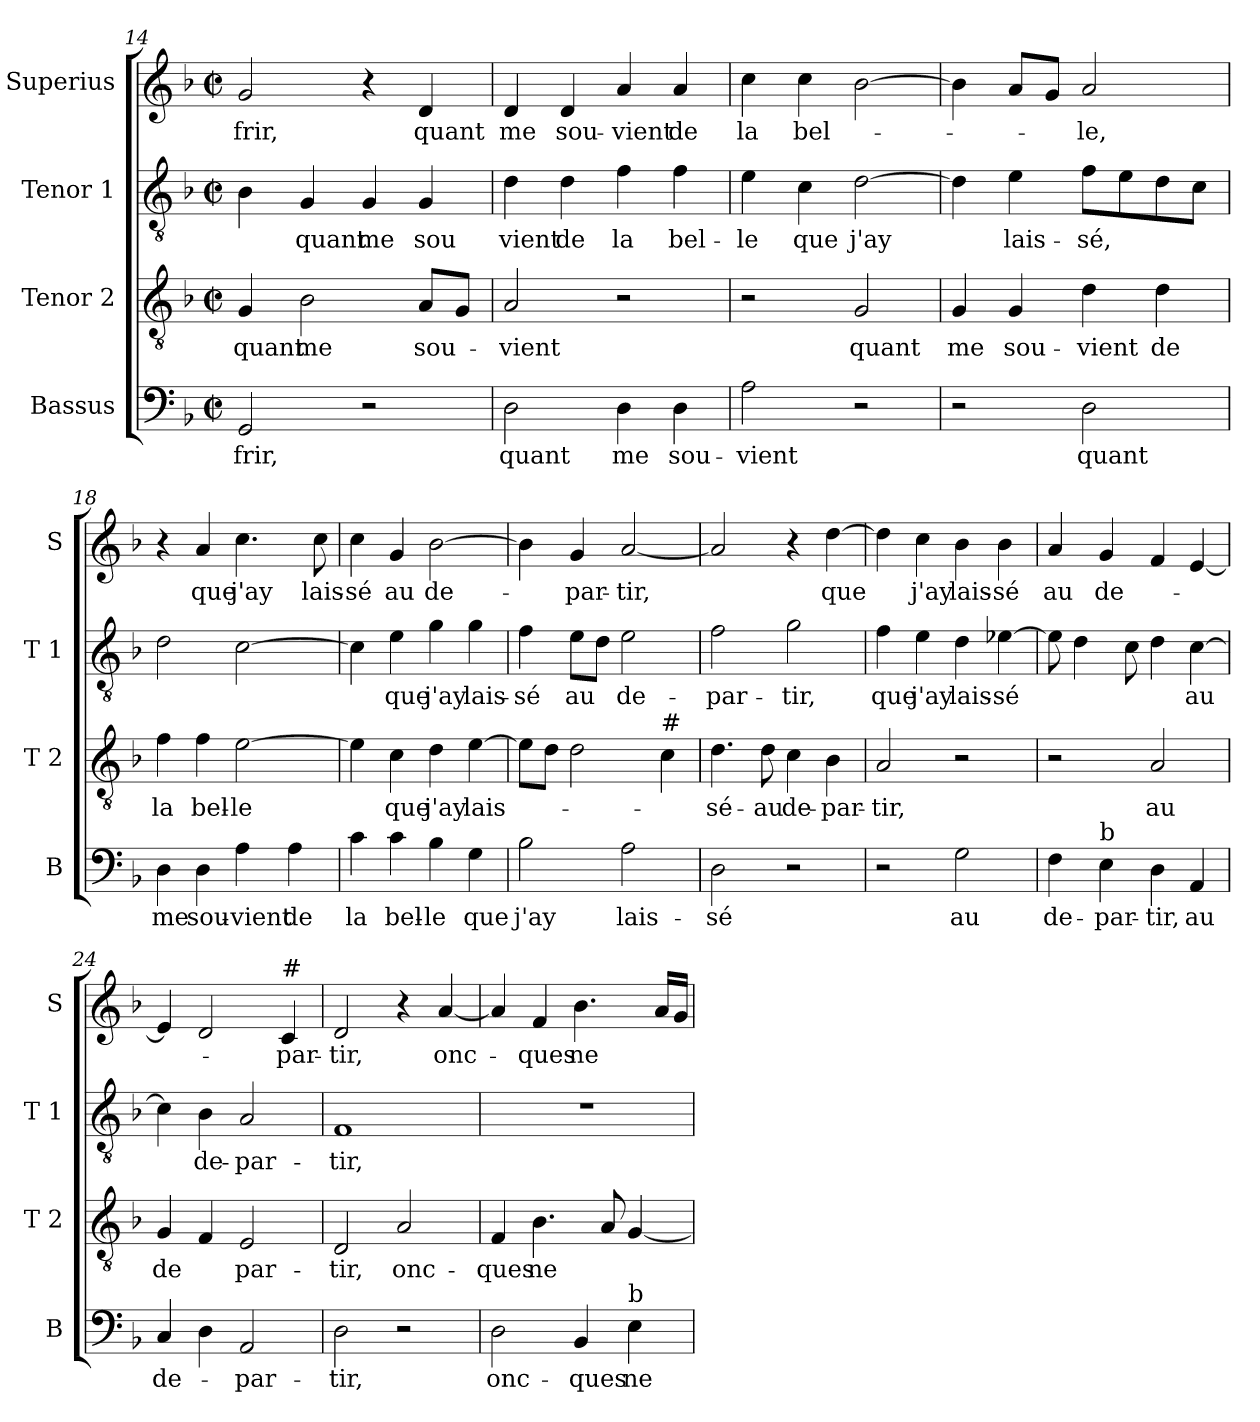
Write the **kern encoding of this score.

**kern	**text	**kern	**text	**kern	**text	**kern	**text
*part4	*part4	*part3	*part3	*part2	*part2	*part1	*part1
*staff4	*staff4	*staff3	*staff3	*staff2	*staff2	*staff1	*staff1
*I"Bassus	*	*I"Tenor 2	*	*I"Tenor 1	*	*I"Superius	*
*I'B	*	*I'T 2	*	*I'T 1	*	*I'S	*
*clefF4	*	*clefGv2	*	*clefGv2	*	*clefG2	*
*k[b-]	*	*k[b-]	*	*k[b-]	*	*k[b-]	*
*F:	*	*F:	*	*F:	*	*F:	*
*M2/2	*	*M2/2	*	*M2/2	*	*M2/2	*
*met(c|)	*	*met(c|)	*	*met(c|)	*	*met(c|)	*
=14	=14	=14	=14	=14	=14	=14	=14
!	!LO:LY:b	!	!LO:LY:b	!	!	!	!LO:LY:b
2GG/	-frir,	4G/	quant	4B-\	.	2g/	-frir,
!	!	!	!LO:LY:b	!	!LO:LY:b	!	!
.	.	2B-\	me	4G/	quant	.	.
!	!	!	!	!	!LO:LY:b	!	!
2r	.	.	.	4G/	me	4r	.
!	!	!	!LO:LY:b	!	!LO:LY:b	!	!LO:LY:b
.	.	8A/L	sou-	4G/	sou	4d/	quant
.	.	8G/J	.	.	.	.	.
!!LO:PB:g=z
=15	=15	=15	=15	=15	=15	=15	=15
!	!LO:LY:b	!	!LO:LY:b	!	!LO:LY:b	!	!LO:LY:b
2D\	quant	2A/	-vient	4d\	vient	4d/	me
!	!	!	!	!	!LO:LY:b	!	!LO:LY:b
.	.	.	.	4d\	de	4d/	sou-
!	!LO:LY:b	!	!	!	!LO:LY:b	!	!LO:LY:b
4D\	me	2r	.	4f\	la	4a/	-vient
!	!LO:LY:b	!	!	!	!LO:LY:b	!	!LO:LY:b
4D\	sou-	.	.	4f\	bel-	4a/	de
=16	=16	=16	=16	=16	=16	=16	=16
!	!LO:LY:b	!	!	!	!LO:LY:b	!	!LO:LY:b
2A\	-vient	2r	.	4e\	-le	4cc\	la
!	!	!	!	!	!LO:LY:b	!	!LO:LY:b
.	.	.	.	4c\	que	4cc\	bel-
!	!	!	!LO:LY:b	!	!LO:LY:b	!	!
2r	.	2G/	quant	[2d\	j'ay	[2b-\	.
=17	=17	=17	=17	=17	=17	=17	=17
!	!	!	!LO:LY:b	!	!	!	!
2r	.	4G/	me	4d\]	.	4b-\]	.
!	!	!	!LO:LY:b	!	!LO:LY:b	!	!
.	.	4G/	sou-	4e\	lais-	8a/L	.
.	.	.	.	.	.	8g/J	.
!	!LO:LY:b	!	!LO:LY:b	!	!LO:LY:b	!	!LO:LY:b
2D\	quant	4d\	-vient	8f\L	-sé,	2a/	-le,
.	.	.	.	8e\	.	.	.
!	!	!	!LO:LY:b	!	!	!	!
.	.	4d\	de	8d\	.	.	.
.	.	.	.	8c\J	.	.	.
=18	=18	=18	=18	=18	=18	=18	=18
!	!LO:LY:b	!	!LO:LY:b	!	!	!	!
4D\	me	4f\	la	2d\	.	4r	.
!	!LO:LY:b	!	!LO:LY:b	!	!	!	!LO:LY:b
4D\	sou-	4f\	bel-	.	.	4a/	que
!	!LO:LY:b	!	!LO:LY:b	!	!	!	!LO:LY:b
4A\	-vient	[2e\	-le	[2c\	.	4.cc\	j'ay
!	!LO:LY:b	!	!	!	!	!	!
4A\	de	.	.	.	.	.	.
!	!	!	!	!	!	!	!LO:LY:b
.	.	.	.	.	.	8cc\	lais-
=19	=19	=19	=19	=19	=19	=19	=19
!	!LO:LY:b	!	!	!	!	!	!LO:LY:b
4c\	la	4e\]	.	4c\]	.	4cc\	-sé
!	!LO:LY:b	!	!LO:LY:b	!	!LO:LY:b	!	!LO:LY:b
4c\	bel-	4c\	que	4e\	que	4g/	au
!	!LO:LY:b	!	!LO:LY:b	!	!LO:LY:b	!	!LO:LY:b
4B-\	-le	4d\	j'ay	4g\	j'ay	[2b-\	de-
!	!LO:LY:b	!	!LO:LY:b	!	!LO:LY:b	!	!
4G\	que	[4e\	lais-	4g\	lais-	.	.
!!LO:LB:g=z
=20	=20	=20	=20	=20	=20	=20	=20
!	!LO:LY:b	!	!	!	!LO:LY:b	!	!
2B-\	j'ay	8e\L]	.	4f\	-sé	4b-\]	.
.	.	8d\J	.	.	.	.	.
!	!	!	!	!	!LO:LY:b	!	!LO:LY:b
.	.	2d\	.	8e\L	au	4g/	-par-
.	.	.	.	8d\J	.	.	.
!	!LO:LY:b	!	!	!	!LO:LY:b	!	!LO:LY:b
2A\	lais-	.	.	2e\	de-	[2a/	-tir,
!	!	!LO:TX:a:t=#	!	!	!	!	!
.	.	4c\	.	.	.	.	.
=21	=21	=21	=21	=21	=21	=21	=21
!	!LO:LY:b	!	!LO:LY:b	!	!LO:LY:b	!	!
2D\	-sé	4.d\	-sé-	2f\	-par-	2a/]	.
!	!	!	!LO:LY:b	!	!	!	!
.	.	8d\	-au	.	.	.	.
!	!	!	!LO:LY:b	!	!LO:LY:b	!	!
2r	.	4c\	de-	2g\	-tir,	4r	.
!	!	!	!LO:LY:b	!	!	!	!LO:LY:b
.	.	4B-\	-par-	.	.	[4dd\	que
=22	=22	=22	=22	=22	=22	=22	=22
!	!	!	!LO:LY:b	!	!LO:LY:b	!	!
2r	.	2A/	-tir,	4f\	que	4dd\]	.
!	!	!	!	!	!LO:LY:b	!	!LO:LY:b
.	.	.	.	4e\	j'ay	4cc\	j'ay
!	!LO:LY:b	!	!	!	!LO:LY:b	!	!LO:LY:b
2G\	au	2r	.	4d\	lais-	4b-\	lais-
!	!	!	!	!	!LO:LY:b	!	!LO:LY:b
.	.	.	.	[4e-X\	-sé	4b-\	-sé
=23	=23	=23	=23	=23	=23	=23	=23
!	!LO:LY:b	!	!	!	!	!	!LO:LY:b
4F\	de-	2r	.	8e-\]	.	4a/	au
.	.	.	.	4d\	.	.	.
!LO:TX:a:t=b	!	!	!	!	!	!	!
!	!LO:LY:b	!	!	!	!	!	!LO:LY:b
4E\	-par-	.	.	.	.	4g/	de-
.	.	.	.	8c\	.	.	.
!	!LO:LY:b	!	!LO:LY:b	!	!	!	!
4D\	-tir,	2A/	au	4d\	.	4f/	.
!	!LO:LY:b	!	!	!	!LO:LY:b	!	!
4AA/	au	.	.	[4c\	au	[4e/	.
=24	=24	=24	=24	=24	=24	=24	=24
!	!LO:LY:b	!	!LO:LY:b	!	!	!	!
4C/	de-	4G/	de	4c\]	.	4e/]	.
!	!	!	!	!	!LO:LY:b	!	!
4D\	.	4F/	.	4B-\	de-	2d/	.
!	!LO:LY:b	!	!LO:LY:b	!	!LO:LY:b	!	!
2AA/	-par-	2E/	par-	2A/	-par-	.	.
!	!	!	!	!	!	!LO:TX:a:t=#	!
!	!	!	!	!	!	!	!LO:LY:b
.	.	.	.	.	.	4c/	-par-
!!LO:LB:g=z
=25	=25	=25	=25	=25	=25	=25	=25
!	!LO:LY:b	!	!LO:LY:b	!	!LO:LY:b	!	!LO:LY:b
2D\	-tir,	2D/	-tir,	1F	-tir,	2d/	-tir,
!	!	!	!LO:LY:b	!	!	!	!
2r	.	2A/	onc-	.	.	4r	.
!	!	!	!	!	!	!	!LO:LY:b
.	.	.	.	.	.	[4a/	onc-
=26	=26	=26	=26	=26	=26	=26	=26
!	!LO:LY:b	!	!LO:LY:b	!	!	!	!
2D\	onc-	4F/	-ques	1r	.	4a/]	.
!	!	!	!LO:LY:b	!	!	!	!LO:LY:b
.	.	4.B-\	ne	.	.	4f/	-ques
!	!LO:LY:b	!	!	!	!	!	!LO:LY:b
4BB-/	-ques	.	.	.	.	4.b-\	ne
.	.	8A/	.	.	.	.	.
!LO:TX:a:t=b	!	!	!	!	!	!	!
!	!LO:LY:b	!	!	!	!	!	!
4E\	ne	[4G/	.	.	.	.	.
.	.	.	.	.	.	16a/LL	.
.	.	.	.	.	.	16g/JJ	.
=	=	=	=	=	=	=	=
*-	*-	*-	*-	*-	*-	*-	*-
